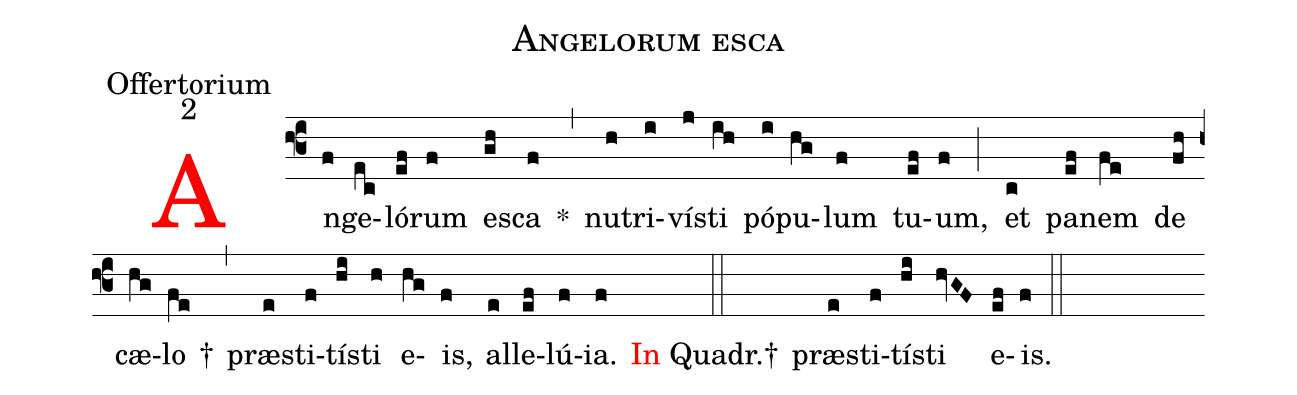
name:Angelorum esca;
office-part:Offertorium;
mode:2;
%%
(f3) <v>\textcolor{red}{A}</v> n(f)ge(ec)ló(ef)rum(f) es(gh)ca(f) *(,) nu(h)tri(i)vís(j)ti(ih) pó(i)pu(hg)lum(f) tu(ef)um,(f) (;) et(c) pa(ef)nem(fe) de(fh) cæ(hg)lo(fe) †(,) præs(e)ti(f)tís(hi)ti(h) e(hg)is,(f) al(e)le(ef)lú(f)ia.(f) <v>\textcolor{red}{In} Quadr.</v>†(::)  præs(e)ti(f)tís(hi)ti(hvGF) e(ef)is.(f) (::)
